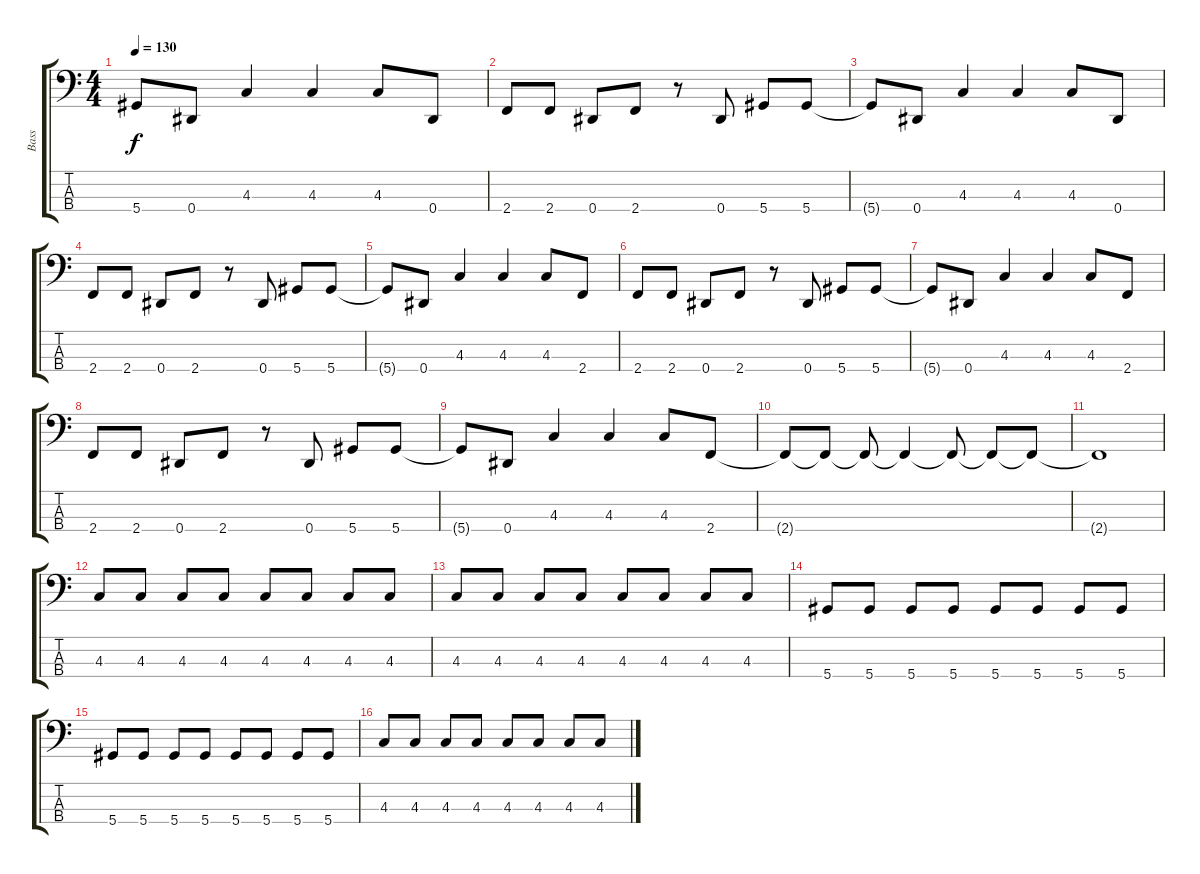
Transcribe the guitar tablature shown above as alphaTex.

\track ("Bass" "Bass") {instrument electricbassfinger}
\staff {score tabs}
\tuning (Gb2 Db2 Ab1 Eb1) {hide}
\ts (4 4)
\tempo 130
\clef f4
\ks c
5.4{t}.8{dy f} 0.4.8 4.3.4 4.3.4 4.3.8 0.4.8 |
2.4.8 2.4.8 0.4.8 2.4.8 r.8 0.4.8 5.4.8 5.4.8 |
5.4{t}.8 0.4.8 4.3.4 4.3.4 4.3.8 0.4.8 |
2.4.8 2.4.8 0.4.8 2.4.8 r.8 0.4.8 5.4.8 5.4.8 |
5.4{t}.8 0.4.8 4.3.4 4.3.4 4.3.8 2.4.8 |
2.4.8 2.4.8 0.4.8 2.4.8 r.8 0.4.8 5.4.8 5.4.8 |
5.4{t}.8 0.4.8 4.3.4 4.3.4 4.3.8 2.4.8 |
2.4.8 2.4.8 0.4.8 2.4.8 r.8 0.4.8 5.4.8 5.4.8 |
5.4{t}.8 0.4.8 4.3.4 4.3.4 4.3.8 2.4.8 |
2.4{t}.8 2.4{t}.8 2.4{t}.8 2.4{t}.4 2.4{t}.8 2.4{t}.8 2.4{t}.8 |
2.4{t}.1 |
4.3.8 4.3.8 4.3.8 4.3.8 4.3.8 4.3.8 4.3.8 4.3.8 |
4.3.8 4.3.8 4.3.8 4.3.8 4.3.8 4.3.8 4.3.8 4.3.8 |
5.4.8 5.4.8 5.4.8 5.4.8 5.4.8 5.4.8 5.4.8 5.4.8 |
5.4.8 5.4.8 5.4.8 5.4.8 5.4.8 5.4.8 5.4.8 5.4.8 |
4.3.8 4.3.8 4.3.8 4.3.8 4.3.8 4.3.8 4.3.8 4.3.8
